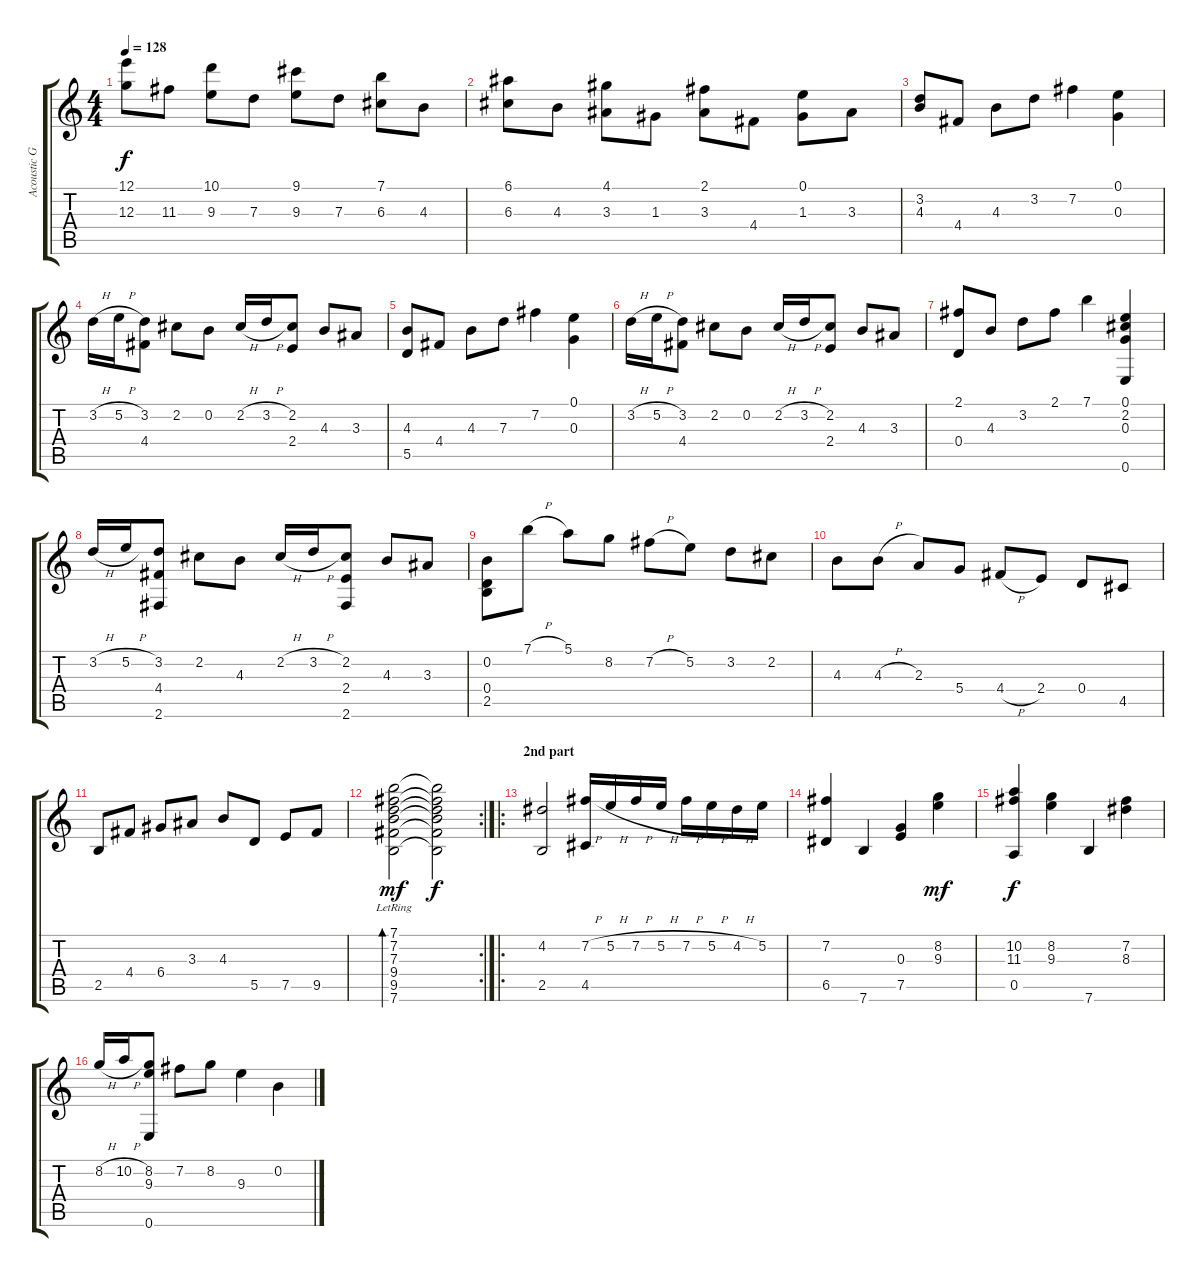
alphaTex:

\track ("Acoustic Guitar (steel)" "Acoustic G") {instrument acousticguitarsteel}
\staff {score tabs}
\tuning (E4 B3 G3 D3 A2 E2) {hide}
\ts (4 4)
\tempo 128
\clef g2
\ks c
(12.1 12.3).8{dy f} 11.3.8 (10.1 9.3).8 7.3.8 (9.1 9.3).8 7.3.8 (7.1 6.3).8 4.3.8 |
(6.1 6.3).8 4.3.8 (4.1 3.3).8 1.3.8 (2.1 3.3).8 4.4.8 (0.1 1.3).8 3.3.8 |
(3.2 4.3).8 4.4.8 4.3.8 3.2.8 7.2.4 (0.1 0.3).4 |
3.2{h}.16 5.2{h}.16 (3.2 4.4).8 2.2.8 0.2.8 2.2{h}.16 3.2{h}.16 (2.2 2.4).8 4.3.8 3.3.8 |
(4.3 5.5).8 4.4.8 4.3.8 7.3.8 7.2.4 (0.1 0.3).4 |
3.2{h}.16 5.2{h}.16 (3.2 4.4).8 2.2.8 0.2.8 2.2{h}.16 3.2{h}.16 (2.2 2.4).8 4.3.8 3.3.8 |
(2.1 0.4).8 4.3.8 3.2.8 2.1.8 7.1.4 (0.1 2.2 0.3 0.6).4 |
3.2{h}.16 5.2{h}.16 (3.2 4.4 2.6).8 2.2.8 4.3.8 2.2{h}.16 3.2{h}.16 (2.2 2.4 2.6).8 4.3.8 3.3.8 |
(0.2 0.4 2.5).8 7.1{h}.8 5.1.8 8.2.8 7.2{h}.8 5.2.8 3.2.8 2.2.8 |
4.3.8 4.3{h}.8 2.3.8 5.4.8 4.4{h}.8 2.4.8 0.4.8 4.5.8 |
2.5.8 4.4.8 6.4.8 3.3.8 4.3.8 5.5.8 7.5.8 9.5.8 |
\rc 2
(7.1{lr} 7.2 7.3 9.4 9.5 7.6).2{bd 480 dy mf} (7.1{t} 7.2{t} 7.3{t} 9.4{t} 9.5{t} 7.6{t}).2{dy f} |
\ro
\section ("" "2nd part")
(4.2 2.5).2 (7.2{h} 4.5).16 5.2{h}.16 7.2{h}.16 5.2{h}.16 7.2{h}.16 5.2{h}.16 4.2{h}.16 5.2.16 |
(7.2 6.5).4 7.6.4 (0.3 7.5).4 (8.2 9.3).4{dy mf} |
(10.2 11.3 0.5).4{dy f} (8.2 9.3).4 7.6.4 (7.2 8.3).4 |
8.2{h}.16 10.2{h}.16 (8.2 9.3 0.6).8 7.2.8 8.2.8 9.3.4 0.2.4
